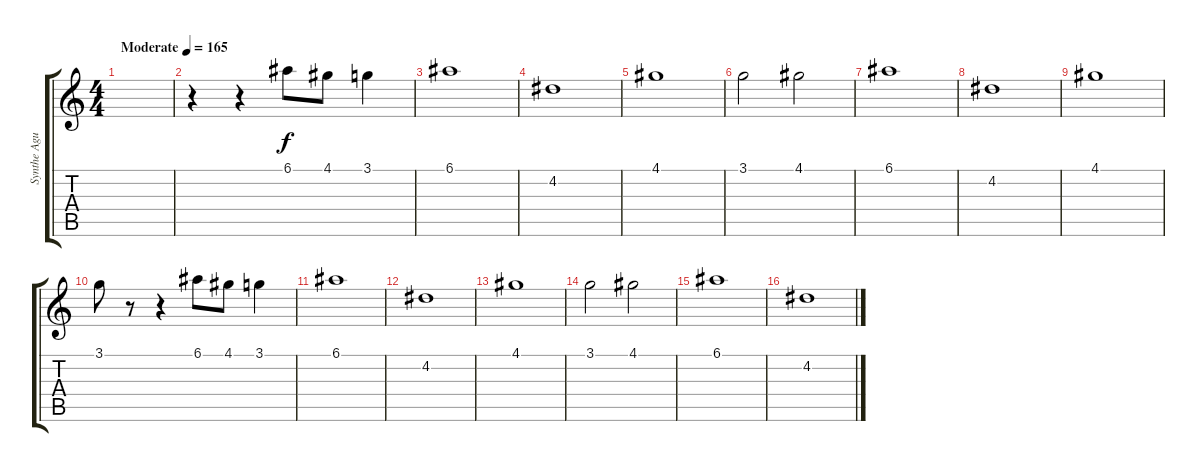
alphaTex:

\track ("Synthe Agudo" "Synthe Agu") {instrument lead2sawtooth}
\staff {score tabs}
\tuning (E5 B4 G4 D4 A3 E3) {hide}
\ts (4 4)
\tempo (165 "Moderate")
\clef g2
\ks c
|
r.4 r.4 6.1.8 4.1.8 3.1.4 |
6.1.1 |
4.2.1 |
4.1.1 |
3.1.2 4.1.2 |
6.1.1 |
4.2.1 |
4.1.1 |
3.1.8 r.8 r.4 6.1.8 4.1.8 3.1.4 |
6.1.1 |
4.2.1 |
4.1.1 |
3.1.2 4.1.2 |
6.1.1 |
4.2.1
